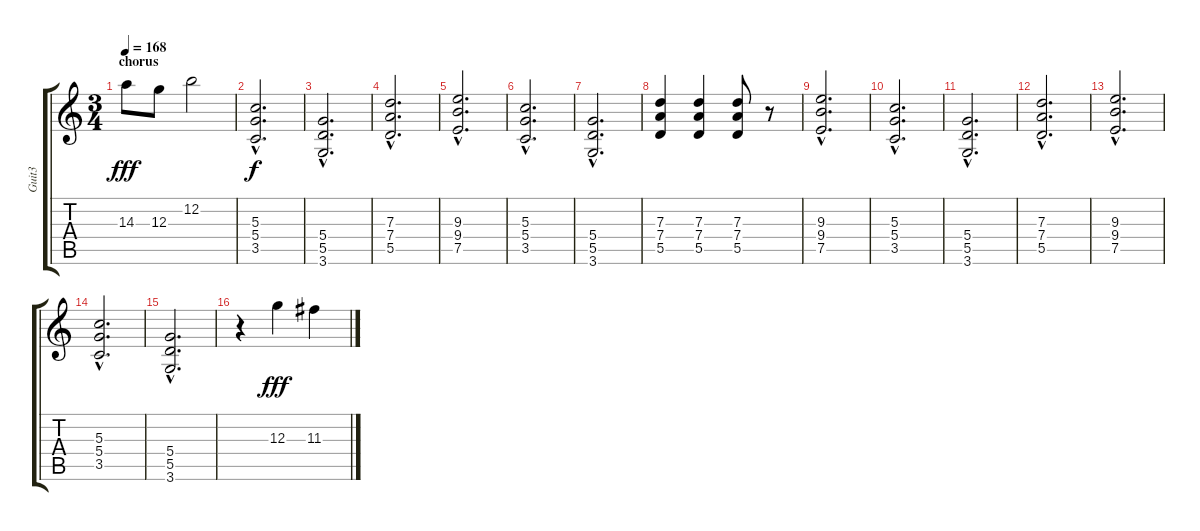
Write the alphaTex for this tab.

\track ("Guit3" "Guit3") {instrument overdrivenguitar}
\staff {score tabs}
\tuning (E4 B3 G3 D3 A2 E2) {hide}
\ts (3 4)
\section ("" "chorus")
\tempo 168
\clef g2
\ks c
14.3.8{dy fff} 12.3.8 12.2.2 |
(5.3{hac} 5.4{hac} 3.5{hac}).2{d dy f volume 11 instrument overdrivenguitar} |
(5.4{hac} 5.5{hac} 3.6{hac}).2{d} |
(7.3{hac} 7.4{hac} 5.5{hac}).2{d} |
(9.3{hac} 9.4{hac} 7.5{hac}).2{d} |
(5.3{hac} 5.4{hac} 3.5{hac}).2{d} |
(5.4{hac} 5.5{hac} 3.6{hac}).2{d} |
(7.3 7.4 5.5).4 (7.3 7.4 5.5).4 (7.3 7.4 5.5).8 r.8 |
(9.3{hac} 9.4{hac} 7.5{hac}).2{d} |
(5.3{hac} 5.4{hac} 3.5{hac}).2{d} |
(5.4{hac} 5.5{hac} 3.6{hac}).2{d} |
(7.3{hac} 7.4{hac} 5.5{hac}).2{d} |
(9.3{hac} 9.4{hac} 7.5{hac}).2{d} |
(5.3{hac} 5.4{hac} 3.5{hac}).2{d} |
(5.4{hac} 5.5{hac} 3.6{hac}).2{d} |
r.4 12.3.4{dy fff} 11.3.4
